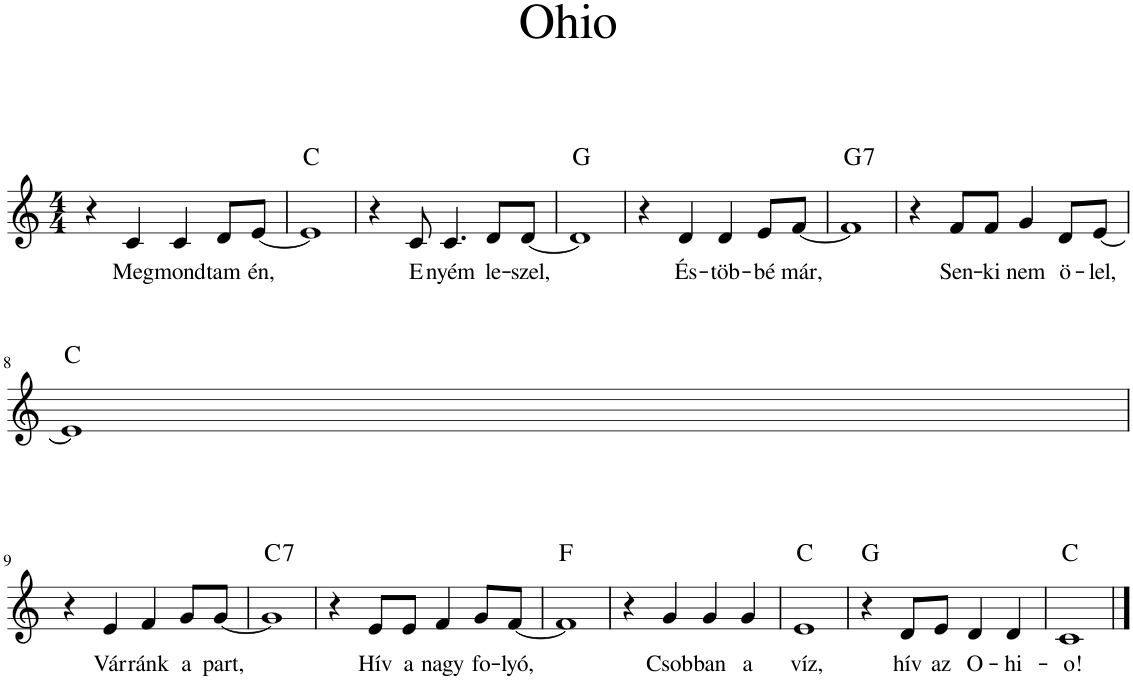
**kern	**text	**harte
*part1	*part1	*part1
*staff1	*staff1	*
*I"Piano	*	*
*I'Pno	*	*
*clefG2	*	*
*k[]	*	*
*M4/4	*	*
=1	=1	=1
4r	.	.
!	!LO:LY:b	!
4c/	Meg-	.
!	!LO:LY:b	!
4c/	-mond-	.
!	!LO:LY:b	!
8d/L	-tam	.
!	!LO:LY:b	!
[8e/J	én,	.
=2	=2	=2
1e]	.	C:maj
=3	=3	=3
4r	.	.
!	!LO:LY:b	!
8c/	E-	.
!	!LO:LY:b	!
4.c/	-nyém	.
!	!LO:LY:b	!
8d/L	le-	.
!	!LO:LY:b	!
[8d/J	-szel,	.
=4	=4	=4
1d]	.	G:maj
=5	=5	=5
4r	.	.
!	!LO:LY:b	!
4d/	És-	.
!	!LO:LY:b	!
4d/	-töb-	.
!	!LO:LY:b	!
8e/L	-bé	.
!	!LO:LY:b	!
[8f/J	már,	.
=6	=6	=6
!	!	!LO:H:kt=7
1f]	.	G:7
=7	=7	=7
4r	.	.
!	!LO:LY:b	!
8f/L	Sen-	.
!	!LO:LY:b	!
8f/J	-ki	.
!	!LO:LY:b	!
4g/	nem	.
!	!LO:LY:b	!
8d/L	ö-	.
!	!LO:LY:b	!
[8e/J	-lel,	.
!!LO:LB:g=z
=8	=8	=8
1e]	.	C:maj
!!LO:LB:g=z
=9	=9	=9
4r	.	.
!	!LO:LY:b	!
4e/	Vár	.
!	!LO:LY:b	!
4f/	ránk	.
!	!LO:LY:b	!
8g/L	a	.
!	!LO:LY:b	!
[8g/J	part,	.
=10	=10	=10
!	!	!LO:H:kt=7
1g]	.	C:7
=11	=11	=11
4r	.	.
!	!LO:LY:b	!
8e/L	Hív	.
!	!LO:LY:b	!
8e/J	a	.
!	!LO:LY:b	!
4f/	nagy	.
!	!LO:LY:b	!
8g/L	fo-	.
!	!LO:LY:b	!
[8f/J	-lyó,	.
=12	=12	=12
1f]	.	F:maj
=13	=13	=13
4r	.	.
!	!LO:LY:b	!
4g/	Csob-	.
!	!LO:LY:b	!
4g/	-ban	.
!	!LO:LY:b	!
4g/	a	.
=14	=14	=14
!	!LO:LY:b	!
1e	víz,	C:maj
=15	=15	=15
4r	.	G:maj
!	!LO:LY:b	!
8d/L	hív	.
!	!LO:LY:b	!
8e/J	az	.
!	!LO:LY:b	!
4d/	O-	.
!	!LO:LY:b	!
4d/	-hi-	.
=16	=16	=16
!	!LO:LY:b	!
1c	-o!	C:maj
==	==	==
*-	*-	*-
